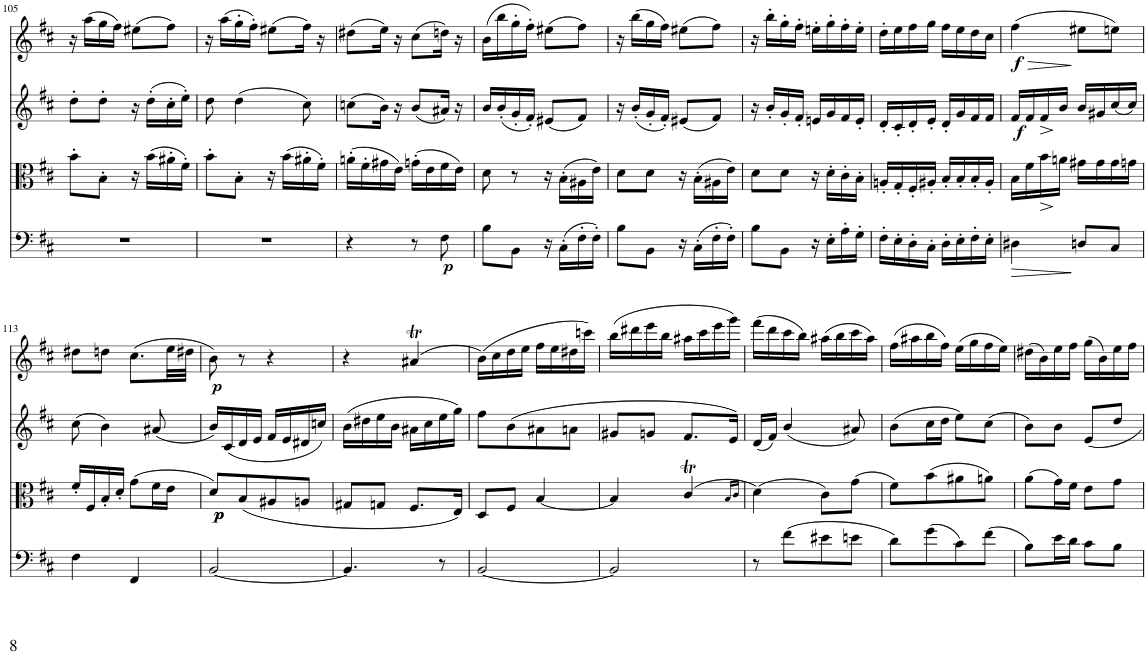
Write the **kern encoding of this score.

**kern	**dynam	**kern	**dynam	**kern	**dynam	**kern	**dynam
*part4	*part4	*part3	*part3	*part2	*part2	*part1	*part1
*staff4	*staff4	*staff3	*staff3	*staff2	*staff2	*staff1	*staff1
*I"Piano	*	*I"Piano	*	*I"Piano	*	*I"Piano	*
*I'Pno	*	*I'Pno	*	*I'Pno	*	*I'Pno	*
!!LO:PB:g=z
*clefF4	*	*clefC3	*	*clefG2	*	*clefG2	*
*k[f#c#]	*	*k[f#c#]	*	*k[f#c#]	*	*k[f#c#]	*
*M2/4	*	*M2/4	*	*M2/4	*	*M2/4	*
=105	=105	=105	=105	=105	=105	=105	=105
2r	.	8b'\L	.	8dd'\L	.	16r	.
.	.	.	.	.	.	(16aa\LL	.
.	.	8B'\J	.	8dd'\J	.	16gg\	.
.	.	.	.	.	.	16ff#\JJ)	.
.	.	16r	.	16r	.	(8ee#X\L	.
.	.	(16b\LL	.	(16dd'\LL	.	.	.
.	.	16a#X'\	.	16cc#'\	.	8ff#\J)	.
.	.	16f#'\JJ)	.	16ee'\JJ)	.	.	.
=106	=106	=106	=106	=106	=106	=106	=106
2r	.	8b'\L	.	8dd\	.	16r	.
.	.	.	.	.	.	(16aa\LL	.
.	.	8B'\J	.	(4dd\	.	16gg'\	.
.	.	.	.	.	.	16ff#'\JJ)	.
.	.	16r	.	.	.	(8ee#X\L	.
.	.	(16b\LL	.	.	.	.	.
.	.	16a#X'\	.	8cc#\)	.	16ff#\Jk)	.
.	.	16f#'\JJ)	.	.	.	16r	.
=107	=107	=107	=107	=107	=107	=107	=107
4r	.	(16an'\LL	.	(8ccn\L	.	(8dd#X\L	.
.	.	16f#'\	.	.	.	.	.
.	.	16g#X\	.	16b\Jk)	.	16ee\Jk)	.
.	.	16e\JJ)	.	16r	.	16r	.
8r	.	(16gn'\LL	.	(8b/L	.	(8cc#\L	.
.	.	16e\	.	.	.	.	.
!	!LO:DY:b	!	!	!	!	!	!
8F#\	p	16f#\	.	16a#X/Jk)	.	16ddn\Jk)	.
.	.	16e\JJ)	.	16r	.	16r	.
=108	=108	=108	=108	=108	=108	=108	=108
8B\L	.	8d\	.	16b/LL	.	(16b\LL	.
.	.	.	.	(16b'/	.	16bb\	.
8BB\J	.	8r	.	16g'/	.	16gg'\	.
.	.	.	.	16f#'/JJ)	.	16ff#'\JJ)	.
16r	.	16r	.	(8e#X/L	.	(8ee#X\L	.
(16C#'\LL	.	(16B'\LL	.	.	.	.	.
16F#'\	.	16A#X\	.	8f#/J)	.	8ff#\J)	.
16F#'\JJ)	.	16e\JJ)	.	.	.	.	.
=109	=109	=109	=109	=109	=109	=109	=109
8B\L	.	8d\L	.	16r	.	16r	.
.	.	.	.	(16b'/LL	.	(16bb\LL	.
8BB\J	.	8d\J	.	16g'/	.	16gg\	.
.	.	.	.	16f#'/JJ)	.	16ff#\JJ)	.
16r	.	16r	.	(8e#X/L	.	(8ee#X\L	.
(16C#'\LL	.	(16B'\LL	.	.	.	.	.
16F#'\	.	16A#X\	.	8f#/J)	.	8ff#\J)	.
16F#'\JJ)	.	16e\JJ)	.	.	.	.	.
=110	=110	=110	=110	=110	=110	=110	=110
8B\L	.	8d\L	.	16r	.	16r	.
.	.	.	.	16b'/LL	.	16bb'\LL	.
8BB\J	.	8d\J	.	16g'/	.	16gg'\	.
.	.	.	.	16f#'/JJ	.	16ff#'\JJ	.
16r	.	16r	.	16en/LL	.	16een'\LL	.
16E'\LL	.	16d'\LL	.	16g/	.	16gg'\	.
16A'\	.	16c#'\	.	16f#/	.	16ff#'\	.
16G'\JJ	.	16B'\JJ	.	16e'/JJ	.	16ee'\JJ	.
=111	=111	=111	=111	=111	=111	=111	=111
16F#'\LL	.	16An'/LL	.	16d'/LL	.	16dd'\LL	.
16E'\	.	16G'/	.	16c#'/	.	16ee\	.
16D'\	.	16F#'/	.	16d'/	.	16ff#\	.
16C#'\JJ	.	16A#X'/JJ	.	16e'/JJ	.	16gg\JJ	.
16D'\LL	.	16B'/LL	.	16d'/LL	.	16ff#\LL	.
16E'\	.	16B'/	.	16g/	.	16ee\	.
16F#'\	.	16B'/	.	16f#/	.	16dd\	.
16E'\JJ	.	16A#'/JJ	.	16f#/JJ	.	16cc#\JJ	.
=112	=112	=112	=112	=112	=112	=112	=112
!	!LO:HP:b	!	!	!	!LO:DY:b	!	!LO:HP:b
!	!	!	!	!	!	!	!LO:DY:n=1:b
4D#X\	>	16B\LL	.	16f#/LL	f	(4ff#\	> f
.	.	16f#\	.	16f#/	.	.	.
!	!	!	!LO:HP:b	!	!LO:HP:b	!	!
.	.	16b\	>	16f#/	>	.	.
.	.	16an\JJ	]	16b/JJ	]	.	.
8Dn/L	]	16g#X\LL	.	16b/LL	.	8ee#X\L	]
.	.	16g#\	.	16g#X/	.	.	.
8C#/J	.	16g#\	.	(16cc#/	.	8een\J)	.
.	.	16gn\JJ	.	16cc#/JJ)	.	.	.
!!LO:LB:g=z
=113	=113	=113	=113	=113	=113	=113	=113
4F#\	.	16f#'/LL	.	(8cc#\	.	8dd#X\L	.
.	.	16F#/	.	.	.	.	.
.	.	16B'/	.	4b\)	.	8ddn\J	.
.	.	16d'/JJ	.	.	.	.	.
4FF#/	.	(8g\L	.	.	.	(8.cc#\L	.
.	.	16f#\L	.	(8a#X/	.	.	.
.	.	16e\JJ	.	.	.	32ee\LL	.
.	.	.	.	.	.	32dd#X\JJJ	.
=114	=114	=114	=114	=114	=114	=114	=114
!	!	!	!LO:DY:b	!	!	!	!
!	!	!	!LO:DY:n=1:b	!	!	!	!LO:DY:b
[2BB/	.	8d/L)	p p	16b/LL)	.	8b\)	p
.	.	.	.	(16c#/	.	.	.
.	.	(8B/	.	16d/	.	8r	.
.	.	.	.	16e/JJ	.	.	.
.	.	8A#X/	.	16f#/LL	.	4r	.
.	.	.	.	16e/	.	.	.
.	.	8An/J	.	16d#X/	.	.	.
.	.	.	.	16ccn/JJ)	.	.	.
=115	=115	=115	=115	=115	=115	=115	=115
4.BB/]	.	8G#X/L	.	(16b\LL	.	4r	.
.	.	.	.	16dd#X\	.	.	.
.	.	8Gn/J	.	16ee\	.	.	.
.	.	.	.	16b\JJ	.	.	.
.	.	8.F#/L	.	16a#X\LL	.	(4a#Xt/	.
.	.	.	.	16cc#\	.	.	.
8r	.	.	.	16ee\	.	.	.
.	.	16E/Jk)	.	16gg\JJ)	.	.	.
=116	=116	=116	=116	=116	=116	=116	=116
[2BB/	.	8D/L	.	8ff#\L	.	(16b\LL)	.
.	.	.	.	.	.	16cc#\	.
.	.	8F#/J	.	(8b\	.	16dd\	.
.	.	.	.	.	.	16ee\JJ	.
.	.	[4B/	.	8a#X\	.	16ff#\LL	.
.	.	.	.	.	.	16ee\	.
.	.	.	.	8an\J	.	16dd#X\	.
.	.	.	.	.	.	16cccn\JJ)	.
=117	=117	=117	=117	=117	=117	=117	=117
2BB/]	.	4B/]	.	8g#X/L	.	(16bb\LL	.
.	.	.	.	.	.	16ddd#X\	.
.	.	.	.	8gn/J	.	16eee\	.
.	.	.	.	.	.	16bb\JJ	.
.	.	(4c#t/	.	8.f#/L	.	16aa#X\LL	.
.	.	.	.	.	.	16ccc#\	.
.	.	.	.	.	.	16eee\	.
.	.	.	.	16e/Jk)	.	16ggg\JJ)	.
.	.	16qB/LL	.	.	.	.	.
.	.	16qc#/JJ	.	.	.	.	.
=118	=118	=118	=118	=118	=118	=118	=118
8r	.	(4d\)	.	(16d/LL	.	(16fff#\LL	.
.	.	.	.	16f#/JJ)	.	16ddd\	.
(8f#\L	.	.	.	(4b/	.	16ccc#\	.
.	.	.	.	.	.	16bb\JJ)	.
8e#X\	.	8c#\L)	.	.	.	(16aa#X\LL	.
.	.	.	.	.	.	16bb\	.
8en\J	.	(8g\J	.	8a#X/)	.	16ccc#\	.
.	.	.	.	.	.	16aa#\JJ)	.
=119	=119	=119	=119	=119	=119	=119	=119
8d\L)	.	8f#\L)	.	(8b\L	.	(16ff#\LL	.
.	.	.	.	.	.	16aa#X\	.
(8g\	.	(8b\	.	16cc#\L	.	16bb\	.
.	.	.	.	16dd\JJ	.	16ff#\JJ)	.
8c#\)	.	8a#X\	.	8ee\L)	.	(16ee\LL	.
.	.	.	.	.	.	16gg\	.
(8f#\J	.	8an\J)	.	(8cc#\J	.	16ff#\	.
.	.	.	.	.	.	16ee\JJ)	.
=120	=120	=120	=120	=120	=120	=120	=120
8B\L)	.	(8a\L	.	8b\L)	.	(16dd#X\LL	.
.	.	.	.	.	.	16b\)	.
16e\L	.	16g\L)	.	8b\J	.	16ee\	.
16d\JJ	.	16f#\JJ	.	.	.	16ff#\JJ	.
8c#\L	.	8e\L	.	8e/L	.	(16gg\LL	.
.	.	.	.	.	.	16b\)	.
8B\J	.	8g\J	.	8dd/J	.	16ee\	.
.	.	.	.	.	.	16ff#\JJ	.
=	=	=	=	=	=	=	=
*-	*-	*-	*-	*-	*-	*-	*-
